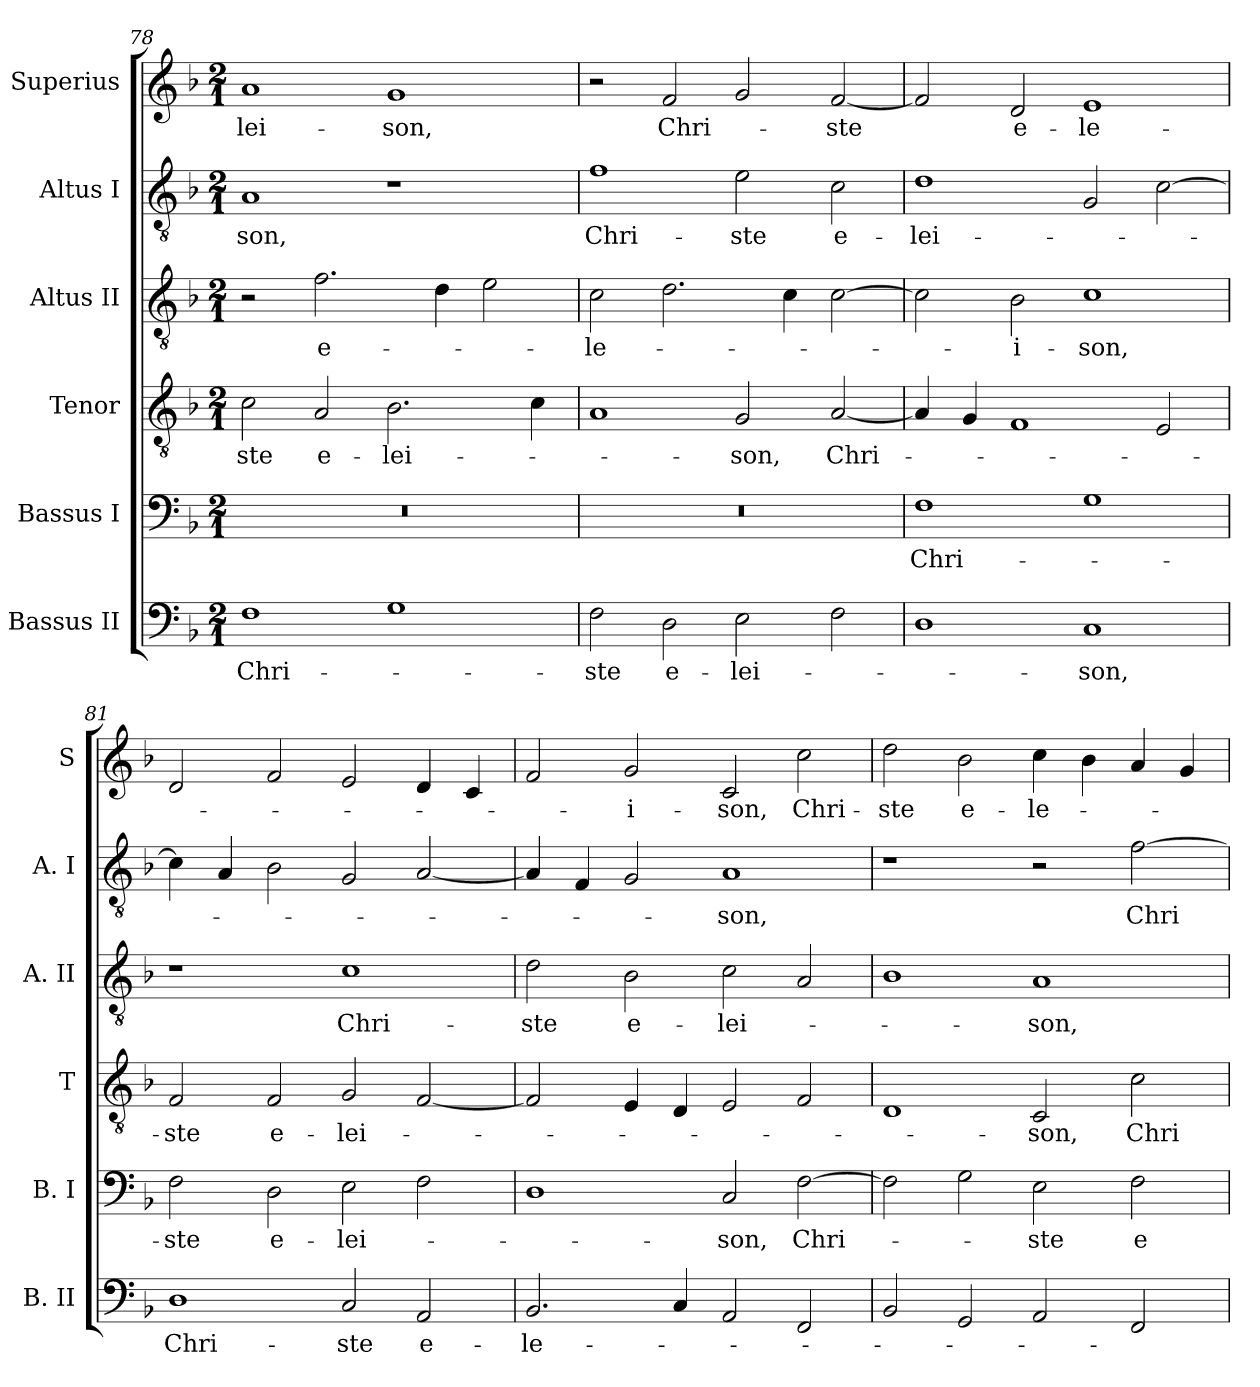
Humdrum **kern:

**kern	**text	**kern	**text	**kern	**text	**kern	**text	**kern	**text	**kern	**text
*part6	*part6	*part5	*part5	*part4	*part4	*part3	*part3	*part2	*part2	*part1	*part1
*staff6	*staff6	*staff5	*staff5	*staff4	*staff4	*staff3	*staff3	*staff2	*staff2	*staff1	*staff1
*I"Bassus II	*	*I"Bassus I	*	*I"Tenor	*	*I"Altus II	*	*I"Altus I	*	*I"Superius	*
*I'B. II	*	*I'B. I	*	*I'T	*	*I'A. II	*	*I'A. I	*	*I'S	*
*clefF4	*	*clefF4	*	*clefGv2	*	*clefGv2	*	*clefGv2	*	*clefG2	*
*k[b-]	*	*k[b-]	*	*k[b-]	*	*k[b-]	*	*k[b-]	*	*k[b-]	*
*F:	*	*F:	*	*F:	*	*F:	*	*F:	*	*F:	*
*M2/1	*	*M2/1	*	*M2/1	*	*M2/1	*	*M2/1	*	*M2/1	*
=78	=78	=78	=78	=78	=78	=78	=78	=78	=78	=78	=78
1F	Chri-	0r	.	2c	-ste	2r	.	1A	-son,	1a	-lei-
.	.	.	.	2A	e-	2.f	e-	.	.	.	.
1G	.	.	.	2.B-	-lei-	.	.	1r	.	1g	-son,
.	.	.	.	.	.	4d	.	.	.	.	.
.	.	.	.	.	.	2e	.	.	.	.	.
.	.	.	.	4c	.	.	.	.	.	.	.
=79	=79	=79	=79	=79	=79	=79	=79	=79	=79	=79	=79
2F	-ste	0r	.	1A	.	2c	-le-	1f	Chri-	2r	.
2D	e-	.	.	.	.	2.d	.	.	.	2f	Chri-
2E	-lei-	.	.	2G	-son,	.	.	2e	-ste	2g	.
.	.	.	.	.	.	4c	.	.	.	.	.
2F	.	.	.	[2A	Chri-	[2c	.	2c	e-	[2f	-ste
=80	=80	=80	=80	=80	=80	=80	=80	=80	=80	=80	=80
1D	.	1F	Chri-	4A]	.	2c]	.	1d	-lei-	2f]	.
.	.	.	.	4G	.	.	.	.	.	.	.
.	.	.	.	1F	.	2B-	-i-	.	.	2d	e-
1C	-son,	1G	.	.	.	1c	-son,	2G	.	1e	-le-
.	.	.	.	2E	.	.	.	[2c	.	.	.
=81	=81	=81	=81	=81	=81	=81	=81	=81	=81	=81	=81
1D	Chri-	2F	-ste	2F	-ste	1r	.	4c]	.	2d	.
.	.	.	.	.	.	.	.	4A	.	.	.
.	.	2D	e-	2F	e-	.	.	2B-	.	2f	.
2C	-ste	2E	-lei-	2G	-lei-	1c	Chri-	2G	.	2e	.
2AA	e-	2F	.	[2F	.	.	.	[2A	.	4d	.
.	.	.	.	.	.	.	.	.	.	4c	.
=82	=82	=82	=82	=82	=82	=82	=82	=82	=82	=82	=82
2.BB-	-le-	1D	.	2F]	.	2d	-ste	4A]	.	2f	.
.	.	.	.	.	.	.	.	4F	.	.	.
.	.	.	.	4E	.	2B-	e-	2G	.	2g	-i-
4C	.	.	.	4D	.	.	.	.	.	.	.
2AA	.	2C	-son,	2E	.	2c	-lei-	1A	-son,	2c	-son,
2FF	.	[2F	Chri-	2F	.	2A	.	.	.	2cc	Chri-
=83	=83	=83	=83	=83	=83	=83	=83	=83	=83	=83	=83
2BB-	.	2F]	.	1D	.	1B-	.	1r	.	2dd	-ste
2GG	.	2G	.	.	.	.	.	.	.	2b-	e-
2AA	.	2E	-ste	2C	-son,	1A	-son,	2r	.	4cc	-le-
.	.	.	.	.	.	.	.	.	.	4b-	.
2FF	.	2F	e-	2c	Chri-	.	.	[2f	Chri-	4a	.
.	.	.	.	.	.	.	.	.	.	4g	.
=	=	=	=	=	=	=	=	=	=	=	=
*-	*-	*-	*-	*-	*-	*-	*-	*-	*-	*-	*-
